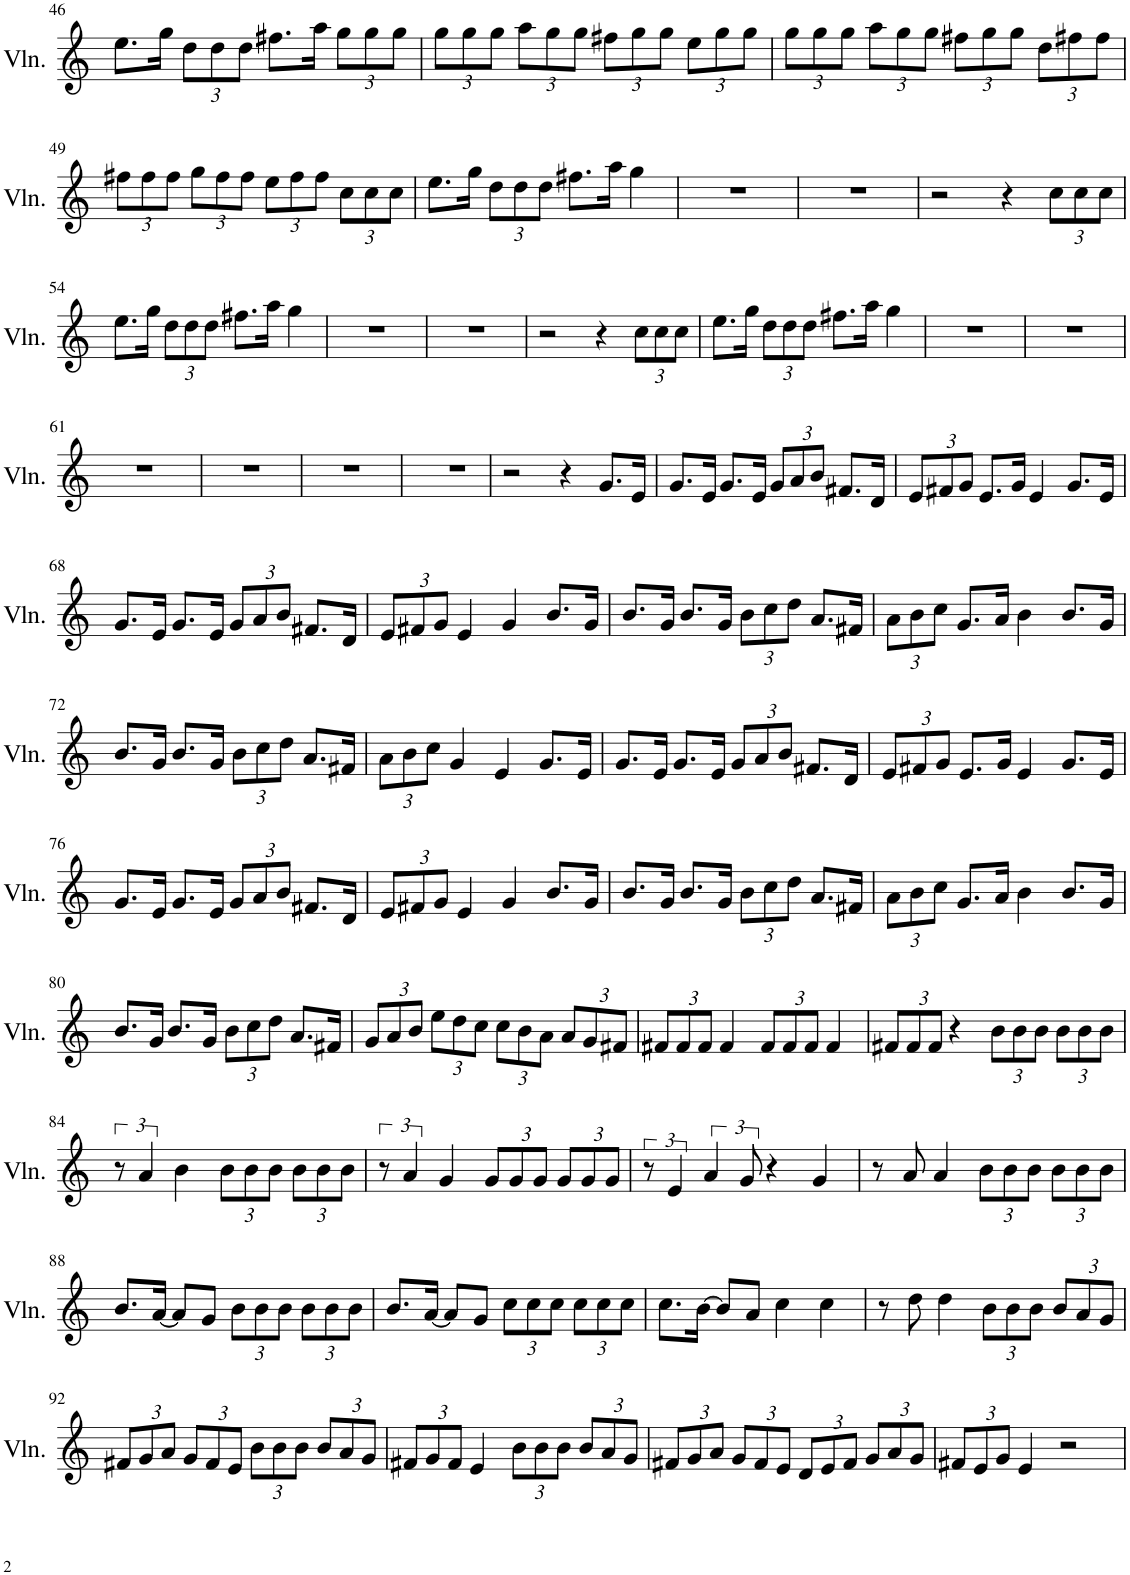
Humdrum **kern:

**kern
*part1
*staff1
*I"Violin
*I'Vln.
!!LO:PB:g=z
*clefG2
*k[]
*M4/4
=46
8.ee\L
16gg\Jk
*Xbrackettup
12dd\L
12dd\
12dd\J
8.ff#X\L
16aa\Jk
12gg\L
12gg\
12gg\J
=47
12gg\L
12gg\
12gg\J
12aa\L
12gg\
12gg\J
12ff#X\L
12gg\
12gg\J
12ee\L
12gg\
12gg\J
=48
12gg\L
12gg\
12gg\J
12aa\L
12gg\
12gg\J
12ff#X\L
12gg\
12gg\J
12dd\L
12ff#X\
12ff#\J
!!LO:LB:g=z
=49
12ff#X\L
12ff#\
12ff#\J
12gg\L
12ff#\
12ff#\J
12ee\L
12ff#\
12ff#\J
12cc\L
12cc\
12cc\J
=50
8.ee\L
16gg\Jk
12dd\L
12dd\
12dd\J
8.ff#X\L
16aa\Jk
4gg\
=51
1r
=52
1r
=53
2r
4r
12cc\L
12cc\
12cc\J
!!LO:LB:g=z
=54
8.ee\L
16gg\Jk
12dd\L
12dd\
12dd\J
8.ff#X\L
16aa\Jk
4gg\
=55
1r
=56
1r
=57
2r
4r
12cc\L
12cc\
12cc\J
=58
8.ee\L
16gg\Jk
12dd\L
12dd\
12dd\J
8.ff#X\L
16aa\Jk
4gg\
=59
1r
=60
1r
!!LO:LB:g=z
=61
1r
=62
1r
=63
1r
=64
1r
=65
2r
4r
8.g/L
16e/Jk
=66
8.g/L
16e/Jk
8.g/L
16e/Jk
12g/L
12a/
12b/J
8.f#X/L
16d/Jk
=67
12e/L
12f#X/
12g/J
8.e/L
16g/Jk
4e/
8.g/L
16e/Jk
!!LO:LB:g=z
=68
8.g/L
16e/Jk
8.g/L
16e/Jk
12g/L
12a/
12b/J
8.f#X/L
16d/Jk
=69
12e/L
12f#X/
12g/J
4e/
4g/
8.b/L
16g/Jk
=70
8.b/L
16g/Jk
8.b/L
16g/Jk
12b\L
12cc\
12dd\J
8.a/L
16f#X/Jk
=71
12a\L
12b\
12cc\J
8.g/L
16a/Jk
4b\
8.b/L
16g/Jk
!!LO:LB:g=z
=72
8.b/L
16g/Jk
8.b/L
16g/Jk
12b\L
12cc\
12dd\J
8.a/L
16f#X/Jk
=73
12a\L
12b\
12cc\J
4g/
4e/
8.g/L
16e/Jk
=74
8.g/L
16e/Jk
8.g/L
16e/Jk
12g/L
12a/
12b/J
8.f#X/L
16d/Jk
=75
12e/L
12f#X/
12g/J
8.e/L
16g/Jk
4e/
8.g/L
16e/Jk
!!LO:LB:g=z
=76
8.g/L
16e/Jk
8.g/L
16e/Jk
12g/L
12a/
12b/J
8.f#X/L
16d/Jk
=77
12e/L
12f#X/
12g/J
4e/
4g/
8.b/L
16g/Jk
=78
8.b/L
16g/Jk
8.b/L
16g/Jk
12b\L
12cc\
12dd\J
8.a/L
16f#X/Jk
=79
12a\L
12b\
12cc\J
8.g/L
16a/Jk
4b\
8.b/L
16g/Jk
!!LO:LB:g=z
=80
8.b/L
16g/Jk
8.b/L
16g/Jk
12b\L
12cc\
12dd\J
8.a/L
16f#X/Jk
=81
12g/L
12a/
12b/J
12ee\L
12dd\
12cc\J
12cc\L
12b\
12a\J
12a/L
12g/
12f#X/J
=82
12f#X/L
12f#/
12f#/J
4f#/
12f#/L
12f#/
12f#/J
4f#/
=83
12f#X/L
12f#/
12f#/J
4r
12b\L
12b\
12b\J
12b\L
12b\
12b\J
!!LO:LB:g=z
=84
*brackettup
12r
6a/
4b\
*Xbrackettup
12b\L
12b\
12b\J
12b\L
12b\
12b\J
=85
*brackettup
12r
6a/
4g/
*Xbrackettup
12g/L
12g/
12g/J
12g/L
12g/
12g/J
=86
*brackettup
12r
6e/
6a/
12g/
4r
4g/
=87
8r
8a/
4a/
*Xbrackettup
12b\L
12b\
12b\J
12b\L
12b\
12b\J
!!LO:LB:g=z
=88
8.b/L
[16a/Jk
8a/L]
8g/J
12b\L
12b\
12b\J
12b\L
12b\
12b\J
=89
8.b/L
[16a/Jk
8a/L]
8g/J
12cc\L
12cc\
12cc\J
12cc\L
12cc\
12cc\J
=90
8.cc\L
[16b\Jk
8b/L]
8a/J
4cc\
4cc\
=91
8r
8dd\
4dd\
12b\L
12b\
12b\J
12b/L
12a/
12g/J
!!LO:LB:g=z
=92
12f#X/L
12g/
12a/J
12g/L
12f#/
12e/J
12b\L
12b\
12b\J
12b/L
12a/
12g/J
=93
12f#X/L
12g/
12f#/J
4e/
12b\L
12b\
12b\J
12b/L
12a/
12g/J
=94
12f#X/L
12g/
12a/J
12g/L
12f#/
12e/J
12d/L
12e/
12f#/J
12g/L
12a/
12g/J
=95
12f#X/L
12e/
12g/J
4e/
2r
=
*-
